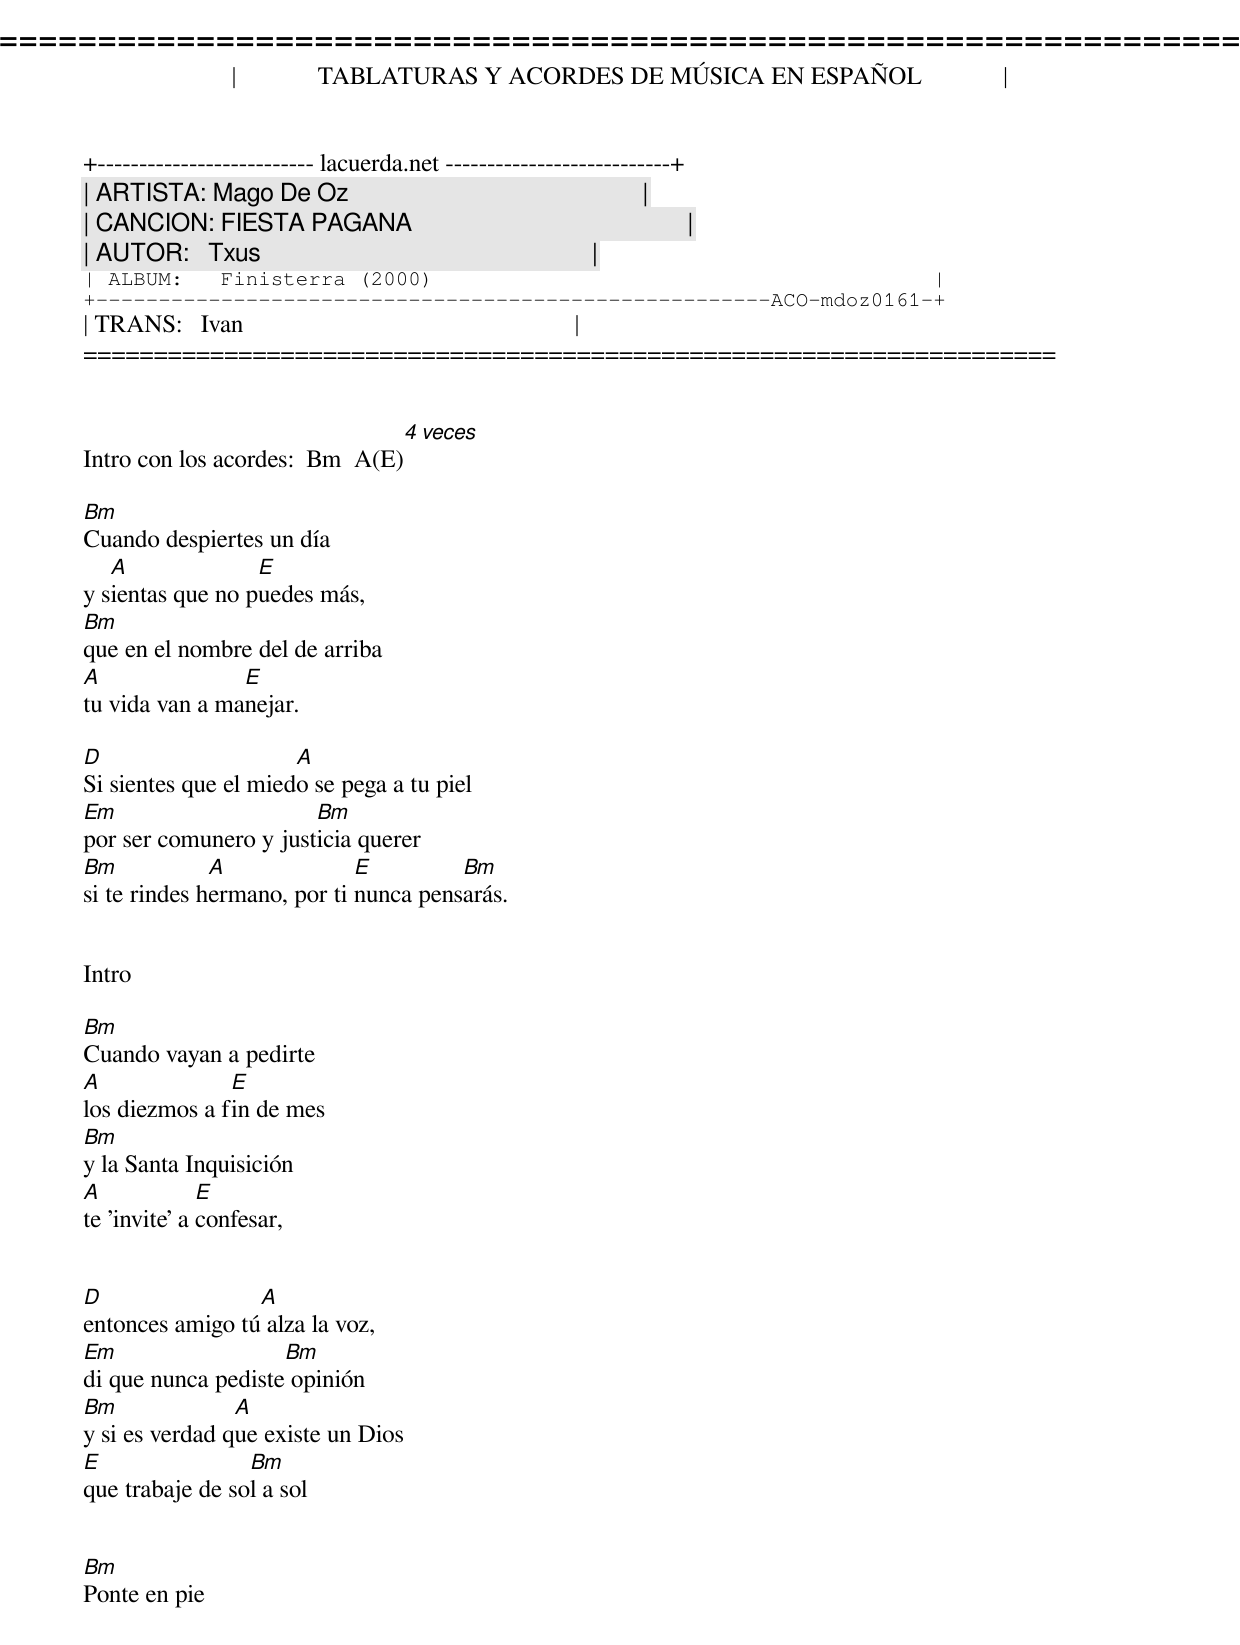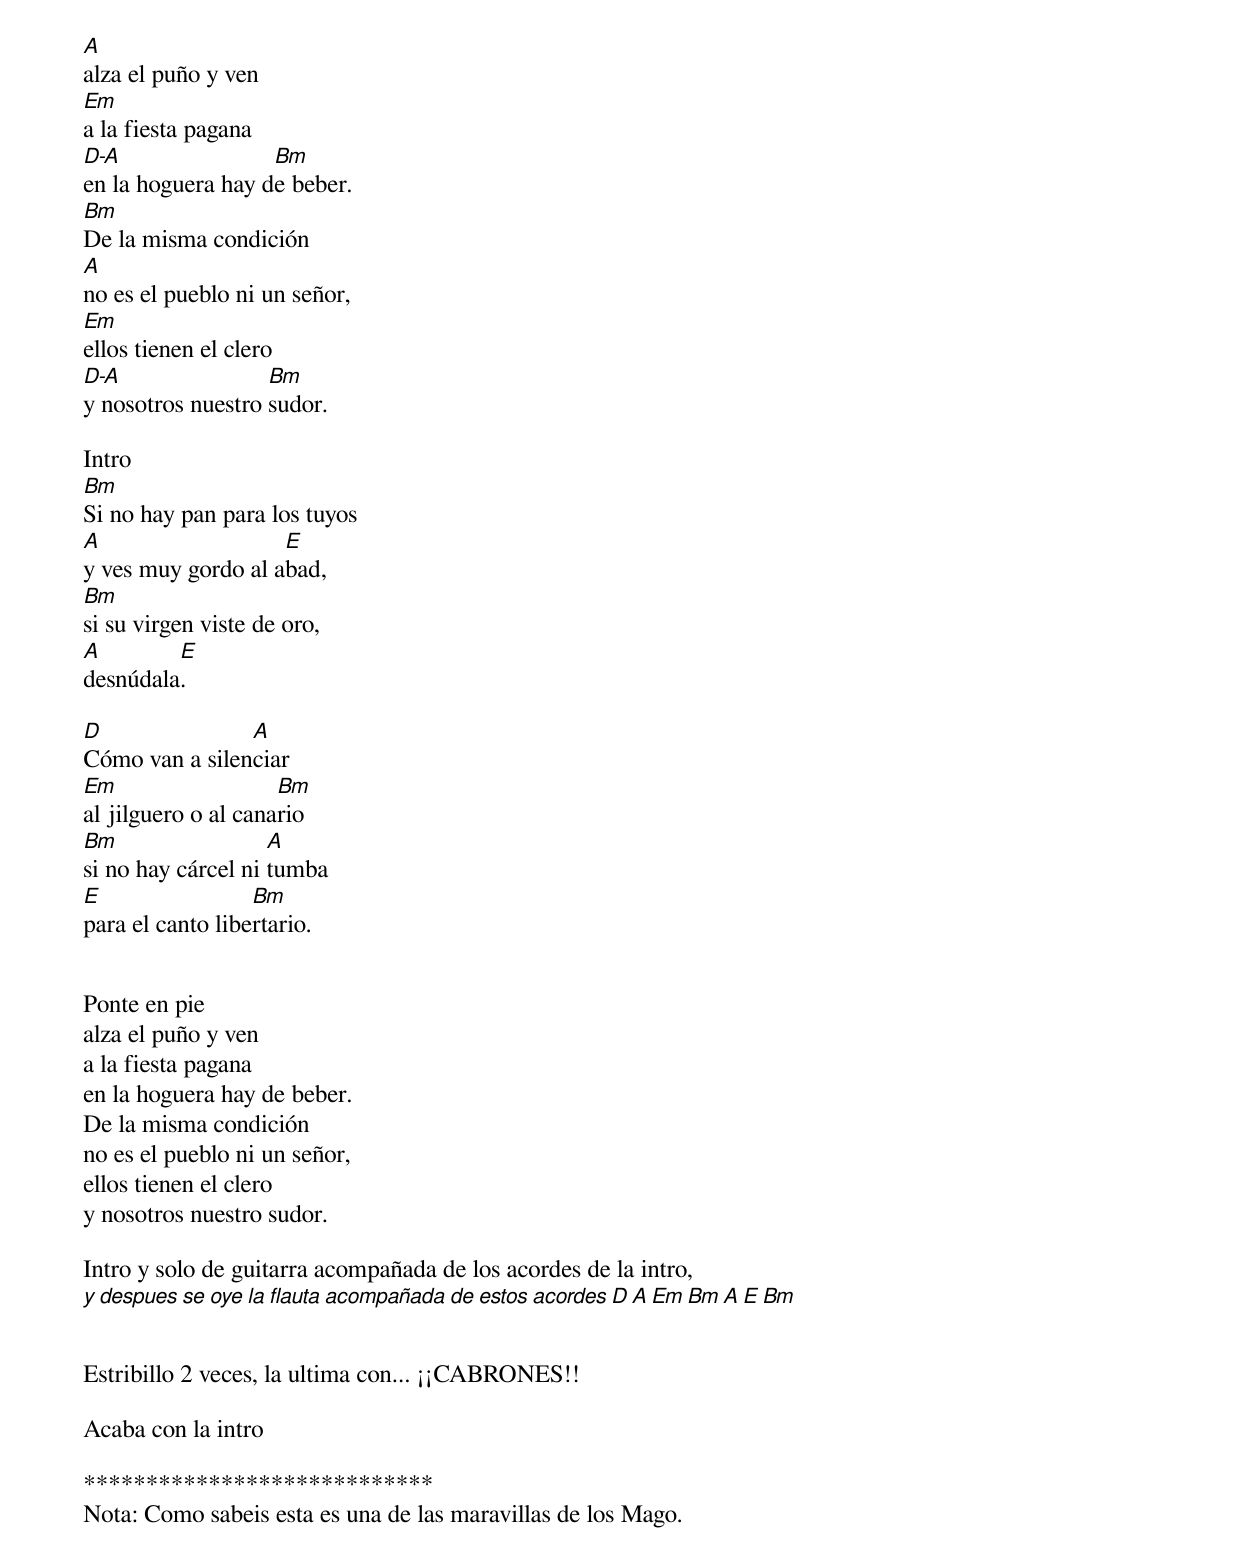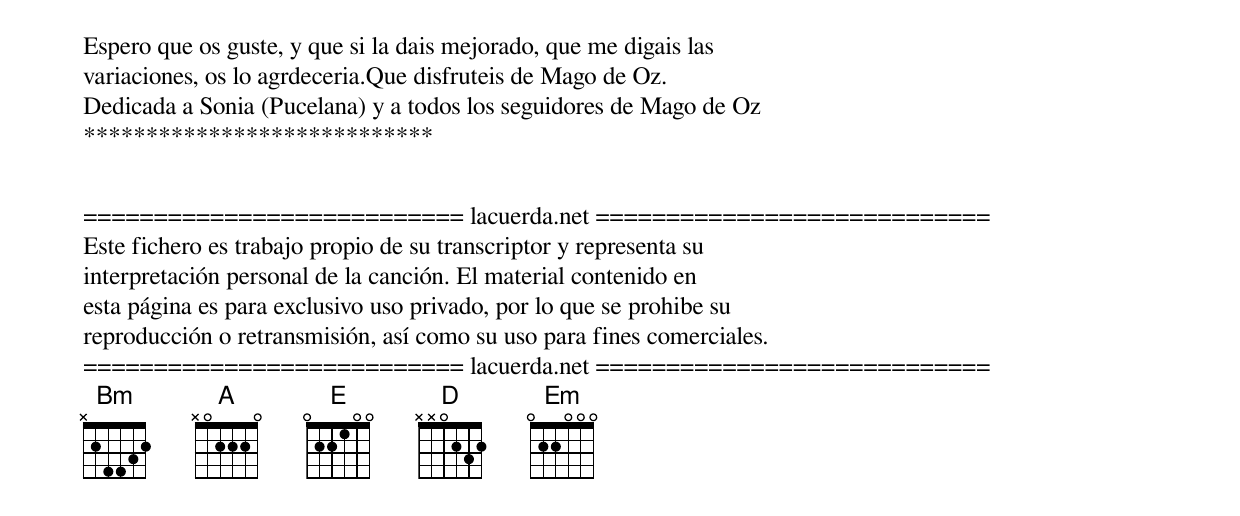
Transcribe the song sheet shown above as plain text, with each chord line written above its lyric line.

=====================================================================
|             TABLATURAS Y ACORDES DE MÚSICA EN ESPAÑOL             |
+-------------------------- lacuerda.net ---------------------------+
| ARTISTA: Mago De Oz                                               |
| CANCION: FIESTA PAGANA                                            |
| AUTOR:   Txus                                                     |
| ALBUM:   Finisterra (2000)                                        |
+------------------------------------------------------ACO-mdoz0161-+
| TRANS:   Ivan                                                     |
=====================================================================


Intro con los acordes:  Bm  A(E)[4 veces]

Bm
Cuando despiertes un día
   A              E
y sientas que no puedes más,
Bm
que en el nombre del de arriba
A               E
tu vida van a manejar.

D                     A
Si sientes que el miedo se pega a tu piel
Em                     Bm
por ser comunero y justicia querer
Bm            A              E         Bm
si te rindes hermano, por ti nunca pensarás.


Intro

Bm
Cuando vayan a pedirte
A              E
los diezmos a fin de mes
Bm
y la Santa Inquisición
A             E
te 'invite' a confesar,


D                A
entonces amigo tú alza la voz,
Em                  Bm
di que nunca pediste opinión
Bm              A
y si es verdad que existe un Dios
E                Bm
que trabaje de sol a sol


Bm
Ponte en pie
A
alza el puño y ven
Em
a la fiesta pagana
D-A                Bm
en la hoguera hay de beber.
Bm
De la misma condición
A
no es el pueblo ni un señor,
Em
ellos tienen el clero
D-A                Bm
y nosotros nuestro sudor.

Intro
Bm
Si no hay pan para los tuyos
A                   E
y ves muy gordo al abad,
Bm
si su virgen viste de oro,
A        E
desnúdala.

D               A
Cómo van a silenciar
Em                   Bm
al jilguero o al canario
Bm                  A
si no hay cárcel ni tumba
E                 Bm
para el canto libertario.


Ponte en pie
alza el puño y ven
a la fiesta pagana
en la hoguera hay de beber.
De la misma condición
no es el pueblo ni un señor,
ellos tienen el clero
y nosotros nuestro sudor.

Intro y solo de guitarra acompañada de los acordes de la intro,
y despues se oye la flauta acompañada de estos acordes D A Em Bm A E Bm


Estribillo 2 veces, la ultima con... ¡¡CABRONES!!

Acaba con la intro

****************************
Nota: Como sabeis esta es una de las maravillas de los Mago.
Espero que os guste, y que si la dais mejorado, que me digais las
variaciones, os lo agrdeceria.Que disfruteis de Mago de Oz.
Dedicada a Sonia (Pucelana) y a todos los seguidores de Mago de Oz
****************************


=========================== lacuerda.net ============================
Este fichero es trabajo propio de su transcriptor y representa su
interpretación personal de la canción. El material contenido en
esta página es para exclusivo uso privado, por lo que se prohibe su
reproducción o retransmisión, así como su uso para fines comerciales.
=========================== lacuerda.net ============================
